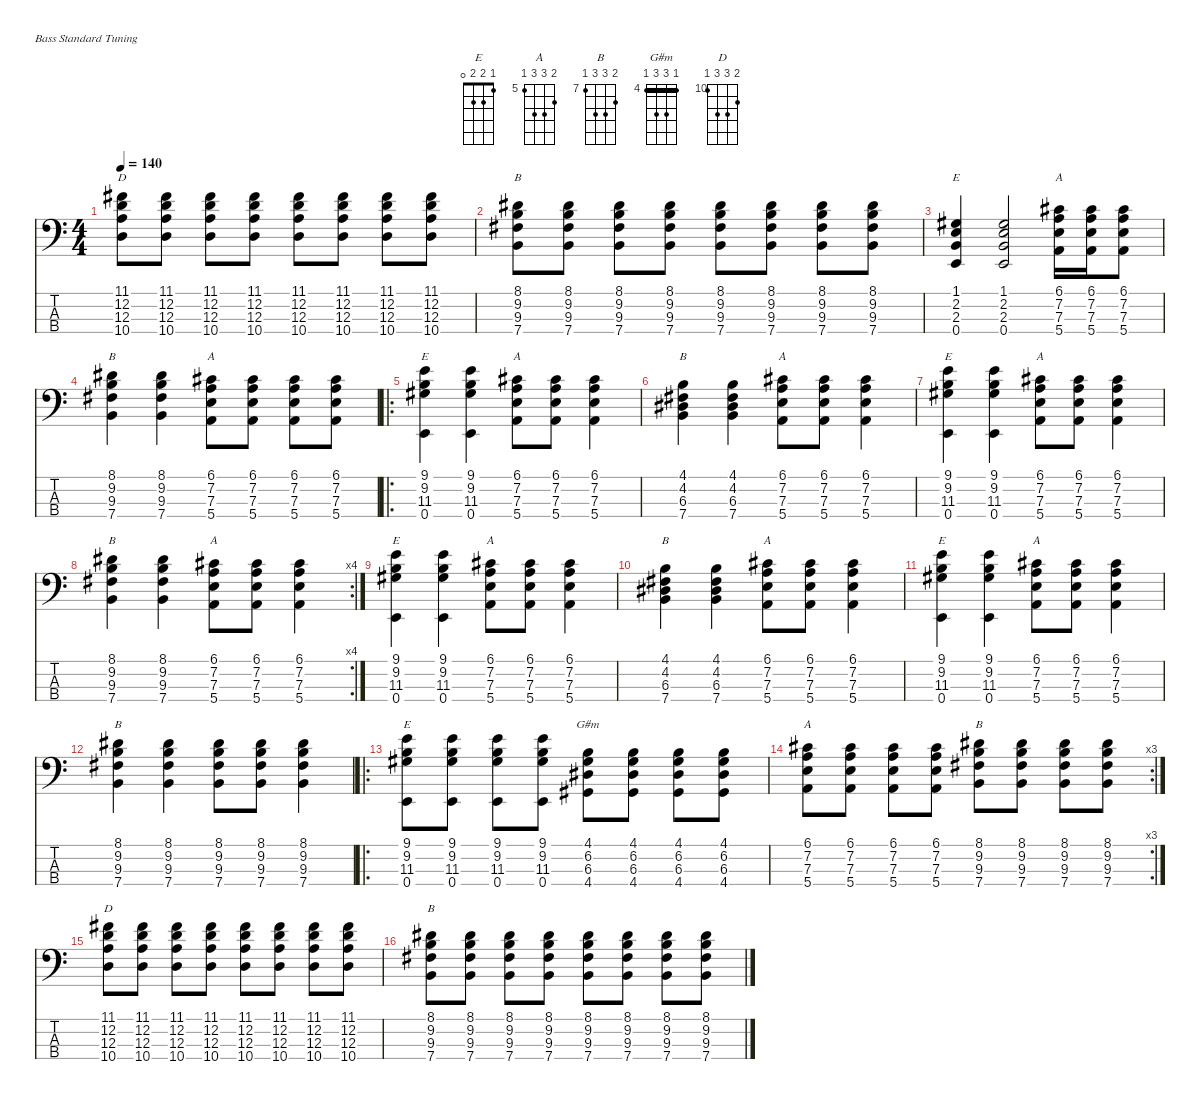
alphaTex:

\defaultSystemsLayout 4
\hideDynamics
\bracketExtendMode nobrackets
\singleTrackTrackNamePolicy hidden
\multiTrackTrackNamePolicy hidden
\otherSystemsTrackNameOrientation horizontal
\track ("Bill Wyman" "el.bs.") {instrument electricbassfinger}
\staff {score tabs}
\tuning (G2 D2 A1 E1)
\chord ("E" 9 9 11 8) {firstfret 9 barre 9}
\chord ("A" 6 7 7 5) {firstfret 5}
\chord ("B" 4 4 6 7) {firstfret 4 barre 4}
\chord ("B" 8 9 9 7) {firstfret 7}
\chord ("G#m" 4 6 6 4) {firstfret 4 barre 4}
\chord ("D" 11 12 12 10) {firstfret 10}
\chord ("E" 1 2 2 0)
\ts (4 4)
\tempo 140
\clef f4
\ks c
(11.1{acc #} 12.2 12.3 10.4).8{ch "D" dy f beam Down} (11.1{acc #} 12.2 12.3 10.4).8{beam Down} (11.1{acc #} 12.2 12.3 10.4).8{beam Down} (11.1{acc #} 12.2 12.3 10.4).8{beam Down} (11.1{acc #} 12.2 12.3 10.4).8{beam Down} (11.1{acc #} 12.2 12.3 10.4).8{beam Down} (11.1{acc #} 12.2 12.3 10.4).8{beam Down} (11.1{acc #} 12.2 12.3 10.4).8{beam Down} |
(8.1{acc #} 9.2 9.3{acc #} 7.4).8{ch "B" beam Down} (8.1{acc #} 9.2 9.3{acc #} 7.4).8{beam Down} (8.1{acc #} 9.2 9.3{acc #} 7.4).8{beam Down} (8.1{acc #} 9.2 9.3{acc #} 7.4).8{beam Down} (8.1{acc #} 9.2 9.3{acc #} 7.4).8{beam Down} (8.1{acc #} 9.2 9.3{acc #} 7.4).8{beam Down} (8.1{acc #} 9.2 9.3{acc #} 7.4).8{beam Down} (8.1{acc #} 9.2 9.3{acc #} 7.4).8{beam Down} |
(1.1{acc #} 2.2 2.3 0.4).4{ch "E" beam Up} (1.1{acc #} 2.2 2.3 0.4).2{beam Up} (6.1{acc #} 7.2 7.3 5.4).16{ch "A" beam Down} (6.1{acc #} 7.2 7.3 5.4).16{beam Down} (6.1{acc #} 7.2 7.3 5.4).8{beam Down} |
(8.1{acc #} 9.2 9.3{acc #} 7.4).4{ch "B" beam Down} (8.1{acc #} 9.2 9.3{acc #} 7.4).4{beam Down} (6.1{acc #} 7.2 7.3 5.4).8{ch "A" beam Down} (6.1{acc #} 7.2 7.3 5.4).8{beam Down} (6.1{acc #} 7.2 7.3 5.4).8{beam Down} (6.1{acc #} 7.2 7.3 5.4).8{beam Down} |
\ro
(9.1 9.2 11.3{acc #} 0.4).4{ch "E" beam Down} (9.1 9.2 11.3{acc #} 0.4).4{beam Down} (6.1{acc #} 7.2 7.3 5.4).8{ch "A" beam Down} (6.1{acc #} 7.2 7.3 5.4).8{beam Down} (6.1{acc #} 7.2 7.3 5.4).4{beam Down} |
(4.1 4.2{acc #} 6.3{acc #} 7.4).4{ch "B" beam Down} (4.1 4.2{acc #} 6.3{acc #} 7.4).4{beam Down} (6.1{acc #} 7.2 7.3 5.4).8{ch "A" beam Down} (6.1{acc #} 7.2 7.3 5.4).8{beam Down} (6.1{acc #} 7.2 7.3 5.4).4{beam Down} |
(9.1 9.2 11.3{acc #} 0.4).4{ch "E" beam Down} (9.1 9.2 11.3{acc #} 0.4).4{beam Down} (6.1{acc #} 7.2 7.3 5.4).8{ch "A" beam Down} (6.1{acc #} 7.2 7.3 5.4).8{beam Down} (6.1{acc #} 7.2 7.3 5.4).4{beam Down} |
\rc 4
(8.1{acc #} 9.2 9.3{acc #} 7.4).4{ch "B" beam Down} (8.1{acc #} 9.2 9.3{acc #} 7.4).4{beam Down} (6.1{acc #} 7.2 7.3 5.4).8{ch "A" beam Down} (6.1{acc #} 7.2 7.3 5.4).8{beam Down} (6.1{acc #} 7.2 7.3 5.4).4{beam Down} |
(9.1 9.2 11.3{acc #} 0.4).4{ch "E" beam Down} (9.1 9.2 11.3{acc #} 0.4).4{beam Down} (6.1{acc #} 7.2 7.3 5.4).8{ch "A" beam Down} (6.1{acc #} 7.2 7.3 5.4).8{beam Down} (6.1{acc #} 7.2 7.3 5.4).4{beam Down} |
(4.1 4.2{acc #} 6.3{acc #} 7.4).4{ch "B" beam Down} (4.1 4.2{acc #} 6.3{acc #} 7.4).4{beam Down} (6.1{acc #} 7.2 7.3 5.4).8{ch "A" beam Down} (6.1{acc #} 7.2 7.3 5.4).8{beam Down} (6.1{acc #} 7.2 7.3 5.4).4{beam Down} |
(9.1 9.2 11.3{acc #} 0.4).4{ch "E" beam Down} (9.1 9.2 11.3{acc #} 0.4).4{beam Down} (6.1{acc #} 7.2 7.3 5.4).8{ch "A" beam Down} (6.1{acc #} 7.2 7.3 5.4).8{beam Down} (6.1{acc #} 7.2 7.3 5.4).4{beam Down} |
(8.1{acc #} 9.2 9.3{acc #} 7.4).4{ch "B" beam Down} (8.1{acc #} 9.2 9.3{acc #} 7.4).4{beam Down} (8.1{acc #} 9.2 9.3{acc #} 7.4).8{beam Down} (8.1{acc #} 9.2 9.3{acc #} 7.4).8{beam Down} (8.1{acc #} 9.2 9.3{acc #} 7.4).4{beam Down} |
\ro
(9.1 9.2 11.3{acc #} 0.4).8{ch "E" beam Down} (9.1 9.2 11.3{acc #} 0.4).8{beam Down} (9.1 9.2 11.3{acc #} 0.4).8{beam Down} (9.1 9.2 11.3{acc #} 0.4).8{beam Down} (4.1 6.2{acc #} 6.3{acc #} 4.4{acc #}).8{ch "G#m" beam Down} (4.1 6.2{acc #} 6.3{acc #} 4.4{acc #}).8{beam Down} (4.1 6.2{acc #} 6.3{acc #} 4.4{acc #}).8{beam Down} (4.1 6.2{acc #} 6.3{acc #} 4.4{acc #}).8{beam Down} |
\rc 3
(6.1{acc #} 7.2 7.3 5.4).8{ch "A" beam Down} (6.1{acc #} 7.2 7.3 5.4).8{beam Down} (6.1{acc #} 7.2 7.3 5.4).8{beam Down} (6.1{acc #} 7.2 7.3 5.4).8{beam Down} (8.1{acc #} 9.2 9.3{acc #} 7.4).8{ch "B" beam Down} (8.1{acc #} 9.2 9.3{acc #} 7.4).8{beam Down} (8.1{acc #} 9.2 9.3{acc #} 7.4).8{beam Down} (8.1{acc #} 9.2 9.3{acc #} 7.4).8{beam Down} |
(11.1{acc #} 12.2 12.3 10.4).8{ch "D" beam Down} (11.1{acc #} 12.2 12.3 10.4).8{beam Down} (11.1{acc #} 12.2 12.3 10.4).8{beam Down} (11.1{acc #} 12.2 12.3 10.4).8{beam Down} (11.1{acc #} 12.2 12.3 10.4).8{beam Down} (11.1{acc #} 12.2 12.3 10.4).8{beam Down} (11.1{acc #} 12.2 12.3 10.4).8{beam Down} (11.1{acc #} 12.2 12.3 10.4).8{beam Down} |
(8.1{acc #} 9.2 9.3{acc #} 7.4).8{ch "B" beam Down} (8.1{acc #} 9.2 9.3{acc #} 7.4).8{beam Down} (8.1{acc #} 9.2 9.3{acc #} 7.4).8{beam Down} (8.1{acc #} 9.2 9.3{acc #} 7.4).8{beam Down} (8.1{acc #} 9.2 9.3{acc #} 7.4).8{beam Down} (8.1{acc #} 9.2 9.3{acc #} 7.4).8{beam Down} (8.1{acc #} 9.2 9.3{acc #} 7.4).8{beam Down} (8.1{acc #} 9.2 9.3{acc #} 7.4).8{beam Down}
